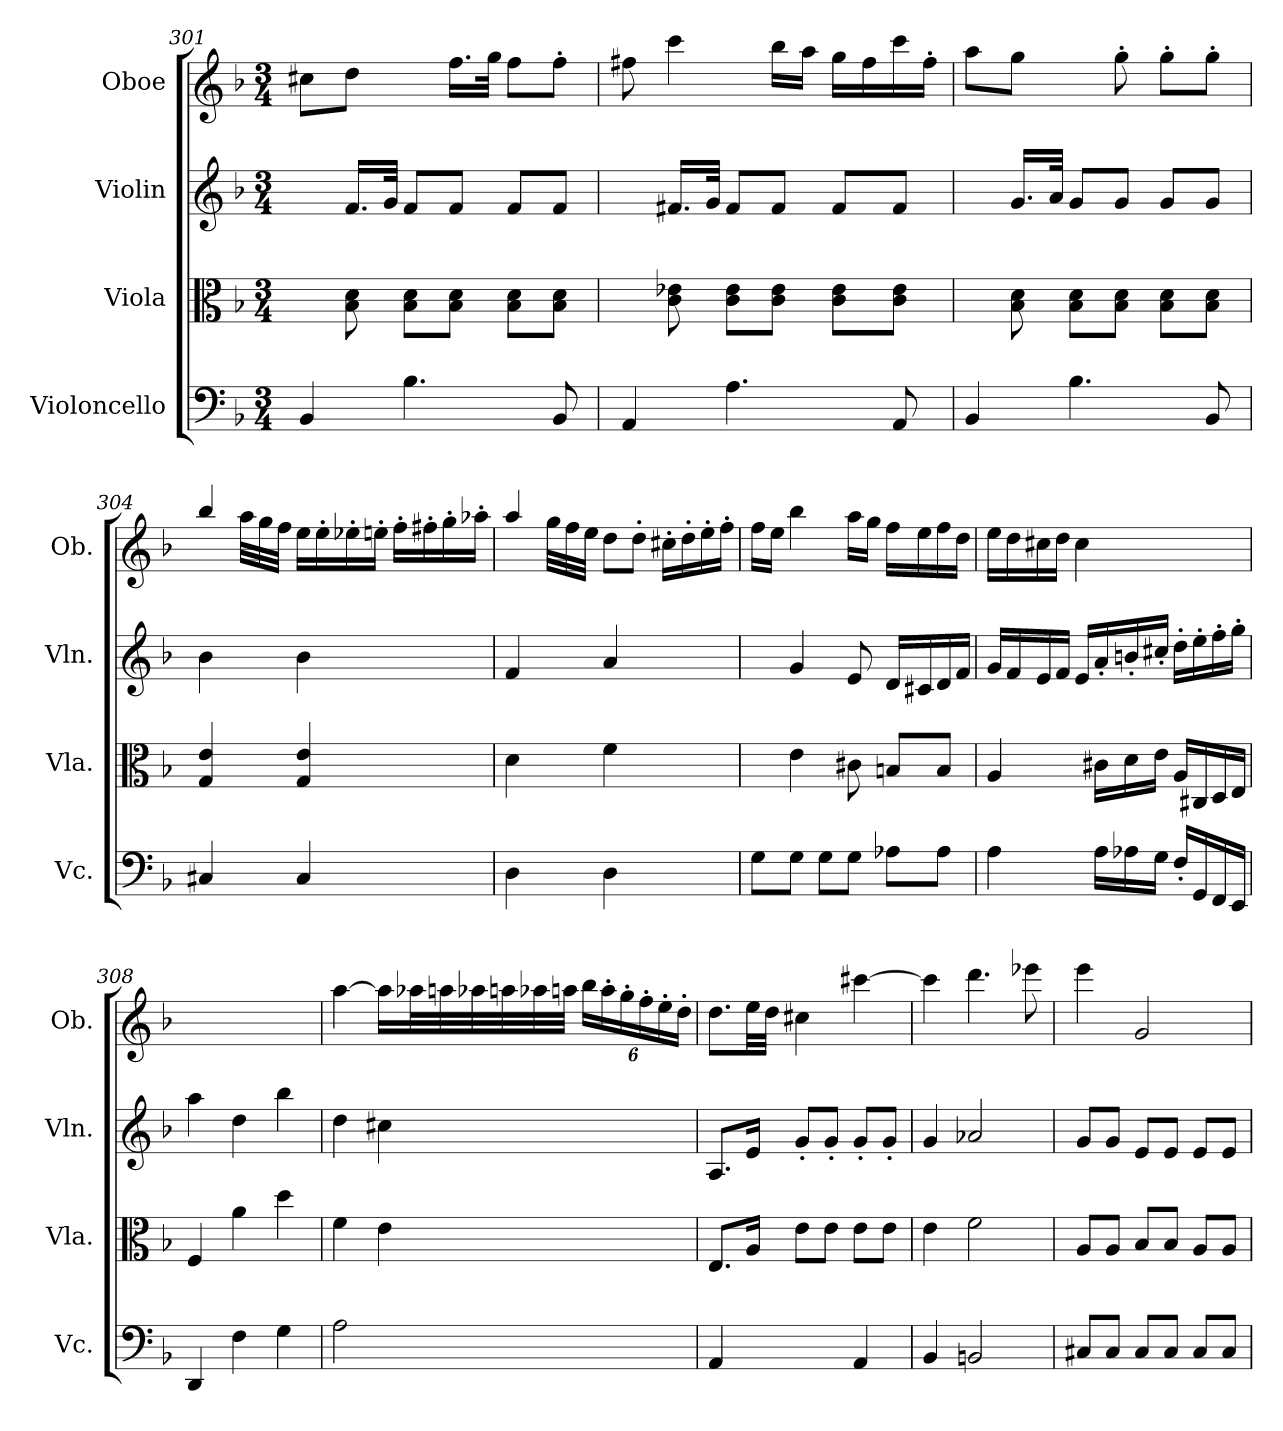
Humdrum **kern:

**kern	**kern	**kern	**kern
*part4	*part3	*part2	*part1
*staff4	*staff3	*staff2	*staff1
*I"Violoncello	*I"Viola	*I"Violin	*I"Oboe
*I'Vc.	*I'Vla.	*I'Vln.	*I'Ob.
*clefF4	*clefC3	*clefG2	*clefG2
*k[b-]	*k[b-]	*k[b-]	*k[b-]
*M3/4	*M3/4	*M3/4	*M3/4
=301	=301	=301	=301
4BB-/	8ryy	8ryy	8cc#X\L
.	8B-\ 8d\	16.f/LL	8dd\J
.	.	32g/JJk	.
4.B-\	8B-\ 8d\L	8f/L	8ryy
.	8B-\ 8d\J	8f/J	16.ff\LL
.	.	.	32gg\JJk
.	8B-\ 8d\L	8f/L	8ff\L
8BB-/	8B-\ 8d\J	8f/J	8ff'\J
=302	=302	=302	=302
4AA/	8ryy	8ryy	8ff#X\
.	8c\ 8e-X\	16.f#X/LL	4ccc\
.	.	32g/JJk	.
4.A\	8c\ 8e-\L	8f#/L	.
.	8c\ 8e-\J	8f#/J	16bb-\LL
.	.	.	16aa\JJ
.	8c\ 8e-\L	8f#/L	16gg\LL
.	.	.	16ff#\
8AA/	8c\ 8e-\J	8f#/J	16ccc\
.	.	.	16ff#'\JJ
!!LO:LB:g=z
=303	=303	=303	=303
4BB-/	8ryy	8ryy	8aa\L
.	8B-\ 8d\	16.g/LL	8gg\J
.	.	32a/JJk	.
4.B-\	8B-\ 8d\L	8g/L	8ryy
.	8B-\ 8d\J	8g/J	8gg'\
.	8B-\ 8d\L	8g/L	8gg'\L
8BB-/	8B-\ 8d\J	8g/J	8gg'\J
=304	=304	=304	=304
*	*	*	*MM58
*	*	*	*^
4C#X/	4G/ 4e/	4b-\	4bb-/	8ryy
.	.	.	.	32ryy
.	.	.	.	32aa\LLL
.	.	.	.	32gg\
.	.	.	.	32ff\JJJ
4C#/	4G/ 4e/	4b-\	4ryy	16ee\LL
.	.	.	.	16ee'\
.	.	.	.	16ee-X'\
.	.	.	.	16een'\JJ
*	*	*	*MM52	*
4ryy	4ryy	4ryy	4ryy	16ff'\LL
.	.	.	.	16ff#X'\
.	.	.	.	16gg'\
.	.	.	.	16aa-X'\JJ
=305	=305	=305	=305	=305
4D\	4d\	4f/	4aa/	8ryy
.	.	.	.	32ryy
.	.	.	.	32gg\LLL
.	.	.	.	32ff\
.	.	.	.	32ee\JJJ
4D\	4f\	4a/	4ryy	8dd\L
.	.	.	.	8dd'\J
*	*	*	*MM58	*
4ryy	4ryy	4ryy	4ryy	16cc#X'\LL
.	.	.	.	16dd'\
.	.	.	.	16ee'\
.	.	.	.	16ff'\JJ
*	*	*	*v	*v
!!LO:PB:g=z
=306	=306	=306	=306
*	*	*	*MM60
8G\L	8ryy	8ryy	16ff\LL
.	.	.	16ee\JJ
8G\J	4e\	4g/	4bb-\
8G\L	.	.	.
8G\J	8c#X\	8e/	16aa\LL
.	.	.	16gg\JJ
8A-X\L	8Bn/L	16d/LL	16ff\LL
.	.	16c#X/	16ee\
8A-\J	8B/J	16d/	16ff\
.	.	16f/JJ	16dd\JJ
=307	=307	=307	=307
4A\	4A/	16g/LL	16ee\LL
.	.	16f/	16dd\
.	.	16e/	16cc#X\
.	.	16f/JJ	16dd\JJ
16ryy	16ryy	16e/LL	4cc#\
16A\LL	16c#X\LL	16a'/	.
16A-X\	16d\	16bn'/	.
16G\JJ	16e\JJ	16cc#X'/JJ	.
16F'/LL	16A/LL	16dd'\LL	4ryy
16GG/	16C#X/	16ee'\	.
16FF/	16D/	16ff'\	.
16EE/JJ	16E/JJ	16gg'\JJ	.
=308	=308	=308	=308
4DD/	4F/	4aa\	2.ryy
4F\	4a\	4dd\	.
4G\	4dd\	4bb-\	.
!!LO:LB:g=z
=309	=309	=309	=309
2A\	4f\	4dd\	[4aa\
*	*	*	*MM57
.	4e\	4cc#X\	16aa\LL]
.	.	.	32aa-X\L
.	.	.	32aan\
.	.	.	32aa-X\
.	.	.	32aan\
.	.	.	32aa-X\
.	.	.	32aan\JJJ
*	*	*	*Xbrackettup
*	*	*	*MM54
4ryy	4ryy	4ryy	24bb-\LL
.	.	.	24aa'\
.	.	.	24gg'\
.	.	.	24ff'\
.	.	.	24ee'\
.	.	.	24dd'\JJ
=310	=310	=310	=310
*	*	*	*MM58
4AA/	8.E/L	8.A/L	8.dd\L
.	16A/Jk	16e/Jk	32ee\LL
.	.	.	32dd\JJJ
4ryy	8e\L	8g'/L	4cc#X\
.	8e\J	8g'/J	.
4AA/	8e\L	8g'/L	[4ccc#X\
.	8e\J	8g'/J	.
=311	=311	=311	=311
*	*	*	*MM60
4BB-/	4e\	4g/	4ccc#\]
2BBn/	2f\	2a-X/	4.ddd\
.	.	.	8eee-X\
=312	=312	=312	=312
8C#X/L	8A/L	8g/L	4eee\
8C#/J	8A/J	8g/J	.
8C#/L	8B-/L	8e/L	2g/
8C#/J	8B-/J	8e/J	.
8C#/L	8A/L	8e/L	.
8C#/J	8A/J	8e/J	.
=	=	=	=
*-	*-	*-	*-
